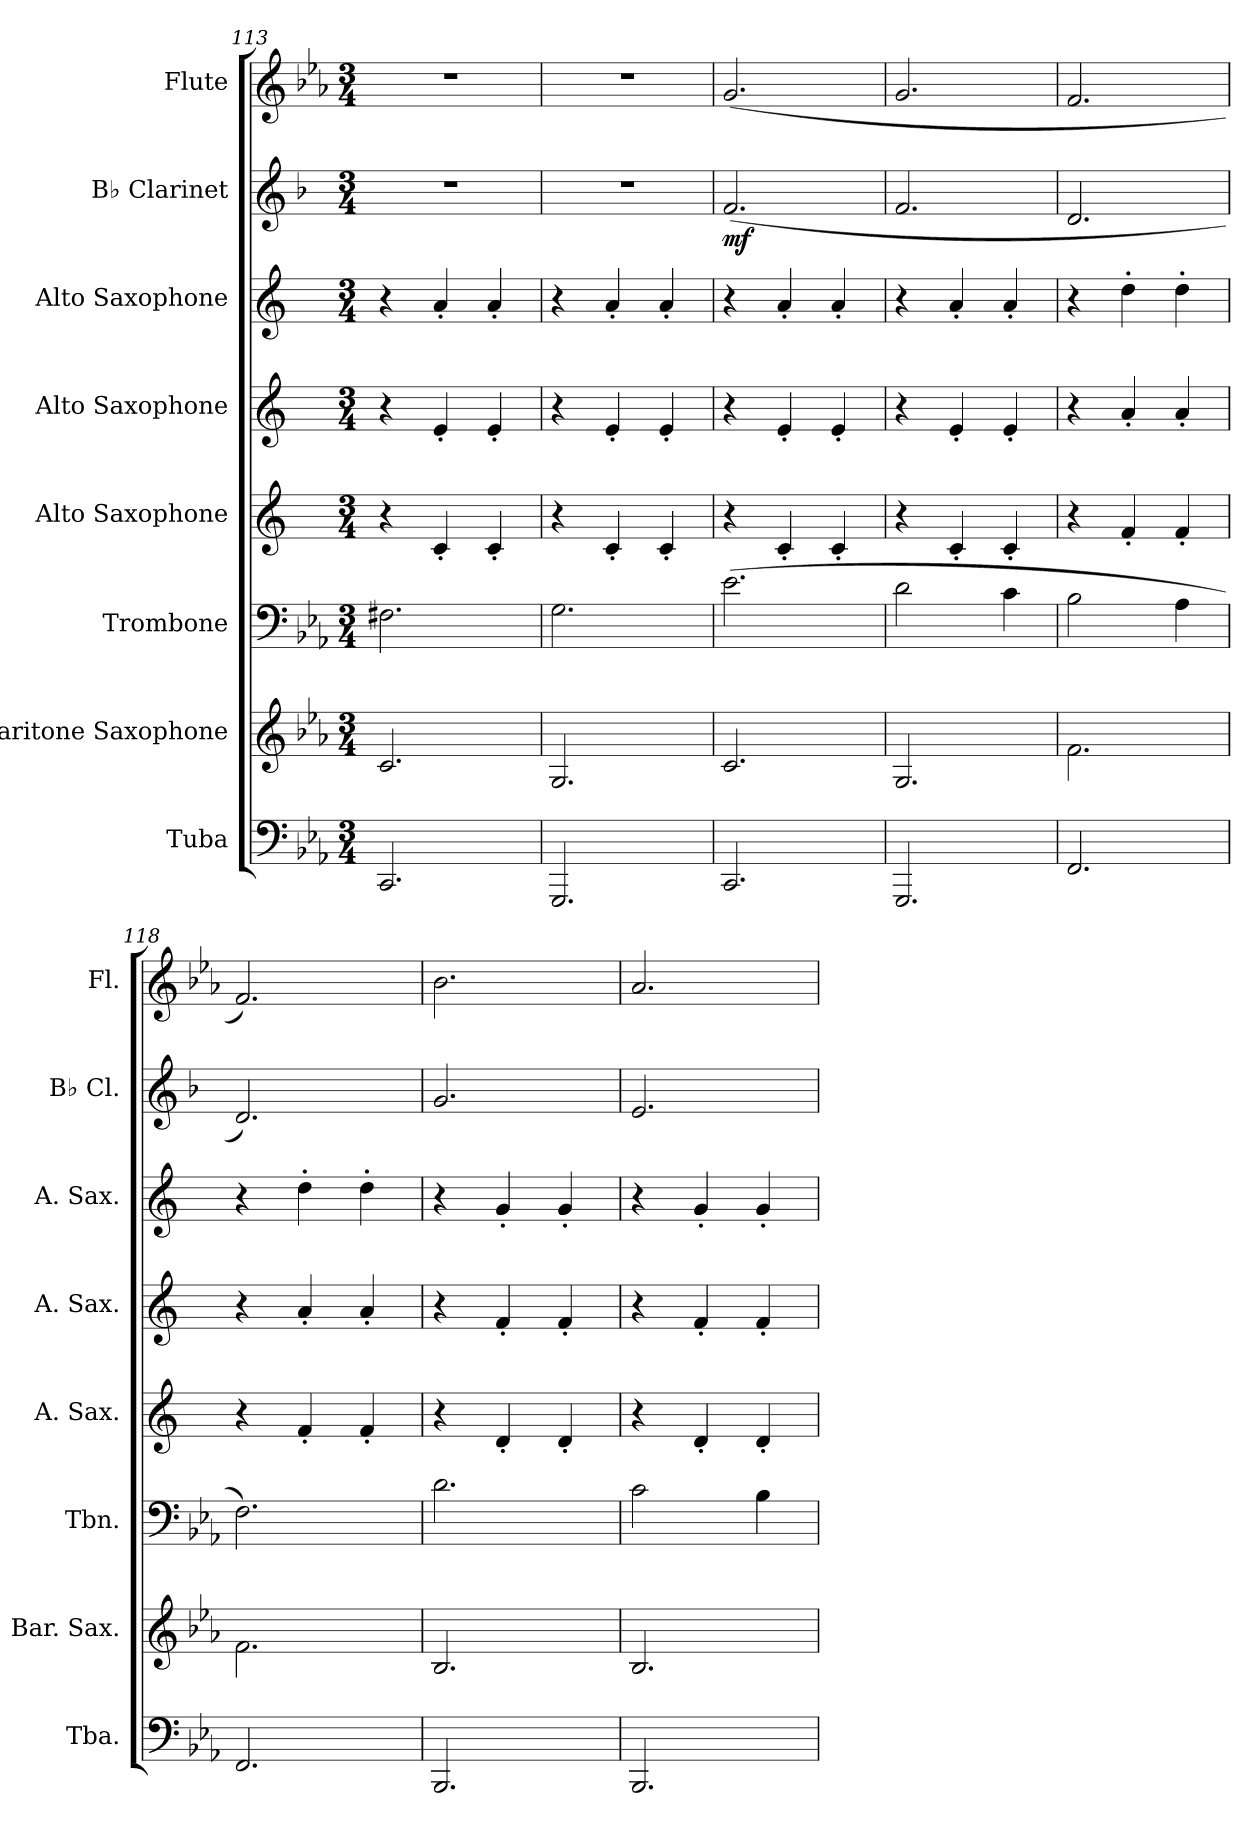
**kern	**kern	**kern	**kern	**kern	**kern	**kern	**dynam	**kern
*part8	*part7	*part6	*part5	*part4	*part3	*part2	*part2	*part1
*staff8	*staff7	*staff6	*staff5	*staff4	*staff3	*staff2	*staff2	*staff1
*I"Tuba	*I"Baritone Saxophone	*I"Trombone	*I"Alto Saxophone	*I"Alto Saxophone	*I"Alto Saxophone	*I"B♭ Clarinet	*	*I"Flute
*I'Tba.	*I'Bar. Sax.	*I'Tbn.	*I'A. Sax.	*I'A. Sax.	*I'A. Sax.	*I'B♭ Cl.	*	*I'Fl.
*clefF4	*clefG2	*clefF4	*clefG2	*clefG2	*clefG2	*clefG2	*	*clefG2
*	*ITrd12c21	*	*ITrd5c9	*ITrd5c9	*ITrd5c9	*ITrd1c2	*	*
*k[b-e-a-]	*k[b-e-a-]	*k[b-e-a-]	*k[b-e-a-]	*k[b-e-a-]	*k[b-e-a-]	*k[b-e-a-]	*	*k[b-e-a-]
*M3/4	*M3/4	*M3/4	*M3/4	*M3/4	*M3/4	*M3/4	*	*M3/4
=113	=113	=113	=113	=113	=113	=113	=113	=113
2.CC/	2.C/	2.F#X\	4r	4r	4r	2.r	.	2.r
.	.	.	4E-'/	4G'/	4c'/	.	.	.
.	.	.	4E-'/	4G'/	4c'/	.	.	.
=114	=114	=114	=114	=114	=114	=114	=114	=114
2.GGG/	2.GG/	2.G\	4r	4r	4r	2.r	.	2.r
.	.	.	4E-'/	4G'/	4c'/	.	.	.
.	.	.	4E-'/	4G'/	4c'/	.	.	.
=115	=115	=115	=115	=115	=115	=115	=115	=115
!	!	!	!	!	!	!	!LO:DY:b	!
2.CC/	2.C/	(>2.e-\	4r	4r	4r	(>2.e-/	mf	(>2.g/
.	.	.	4E-'/	4G'/	4c'/	.	.	.
.	.	.	4E-'/	4G'/	4c'/	.	.	.
=116	=116	=116	=116	=116	=116	=116	=116	=116
2.GGG/	2.GG/	2d\	4r	4r	4r	2.e-/	.	2.g/
.	.	.	4E-'/	4G'/	4c'/	.	.	.
.	.	4c\	4E-'/	4G'/	4c'/	.	.	.
=117	=117	=117	=117	=117	=117	=117	=117	=117
2.FF/	2.F\	2B-\	4r	4r	4r	2.c/	.	2.f/
.	.	.	4A-'/	4c'/	4f'\	.	.	.
.	.	4A-\	4A-'/	4c'/	4f'\	.	.	.
=118	=118	=118	=118	=118	=118	=118	=118	=118
2.FF/	2.F\	2.F\)	4r	4r	4r	2.c/)	.	2.f/)
.	.	.	4A-'/	4c'/	4f'\	.	.	.
.	.	.	4A-'/	4c'/	4f'\	.	.	.
!!LO:PB:g=z
=119	=119	=119	=119	=119	=119	=119	=119	=119
2.BBB-/	2.BB-/	2.d\	4r	4r	4r	2.f/	.	2.b-\
.	.	.	4F'/	4A-'/	4B-'/	.	.	.
.	.	.	4F'/	4A-'/	4B-'/	.	.	.
=120	=120	=120	=120	=120	=120	=120	=120	=120
2.BBB-/	2.BB-/	2c\	4r	4r	4r	2.d/	.	2.a-/
.	.	.	4F'/	4A-'/	4B-'/	.	.	.
.	.	4B-\	4F'/	4A-'/	4B-'/	.	.	.
=	=	=	=	=	=	=	=	=
*-	*-	*-	*-	*-	*-	*-	*-	*-
